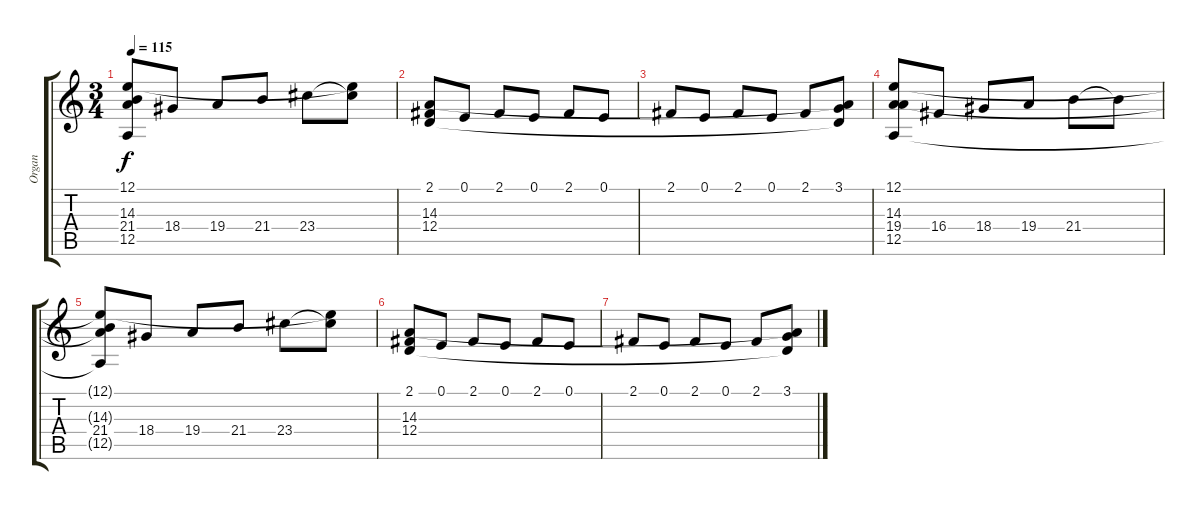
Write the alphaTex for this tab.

\track ("Organ" "Organ") {instrument drawbarorgan}
\staff {score tabs}
\tuning (E4 B3 G3 D3 A2 E2) {hide}
\ts (3 4)
\tempo 115
\clef g2
\ks c
(12.1{t} 14.3{t} 21.4 12.5{t}).8{dy f} 18.4.8 19.4.8 21.4.8 23.4.8 (12.1{t} 23.4{t}).8 |
(2.1 14.3 12.4).8 0.1.8 2.1.8 0.1.8 2.1.8 0.1.8 |
2.1.8 0.1.8 2.1.8 0.1.8 2.1.8 (3.1 14.3{t} 12.4{t}).8 |
(12.1 14.3 19.4 12.5).8 16.4.8 18.4.8 19.4.8 21.4.8 21.4{t}.8 |
(12.1{t} 14.3{t} 21.4 12.5{t}).8 18.4.8 19.4.8 21.4.8 23.4.8 (12.1{t} 23.4{t}).8 |
(2.1 14.3 12.4).8 0.1.8 2.1.8 0.1.8 2.1.8 0.1.8 |
2.1.8 0.1.8 2.1.8 0.1.8 2.1.8 (3.1 14.3{t} 12.4{t}).8
